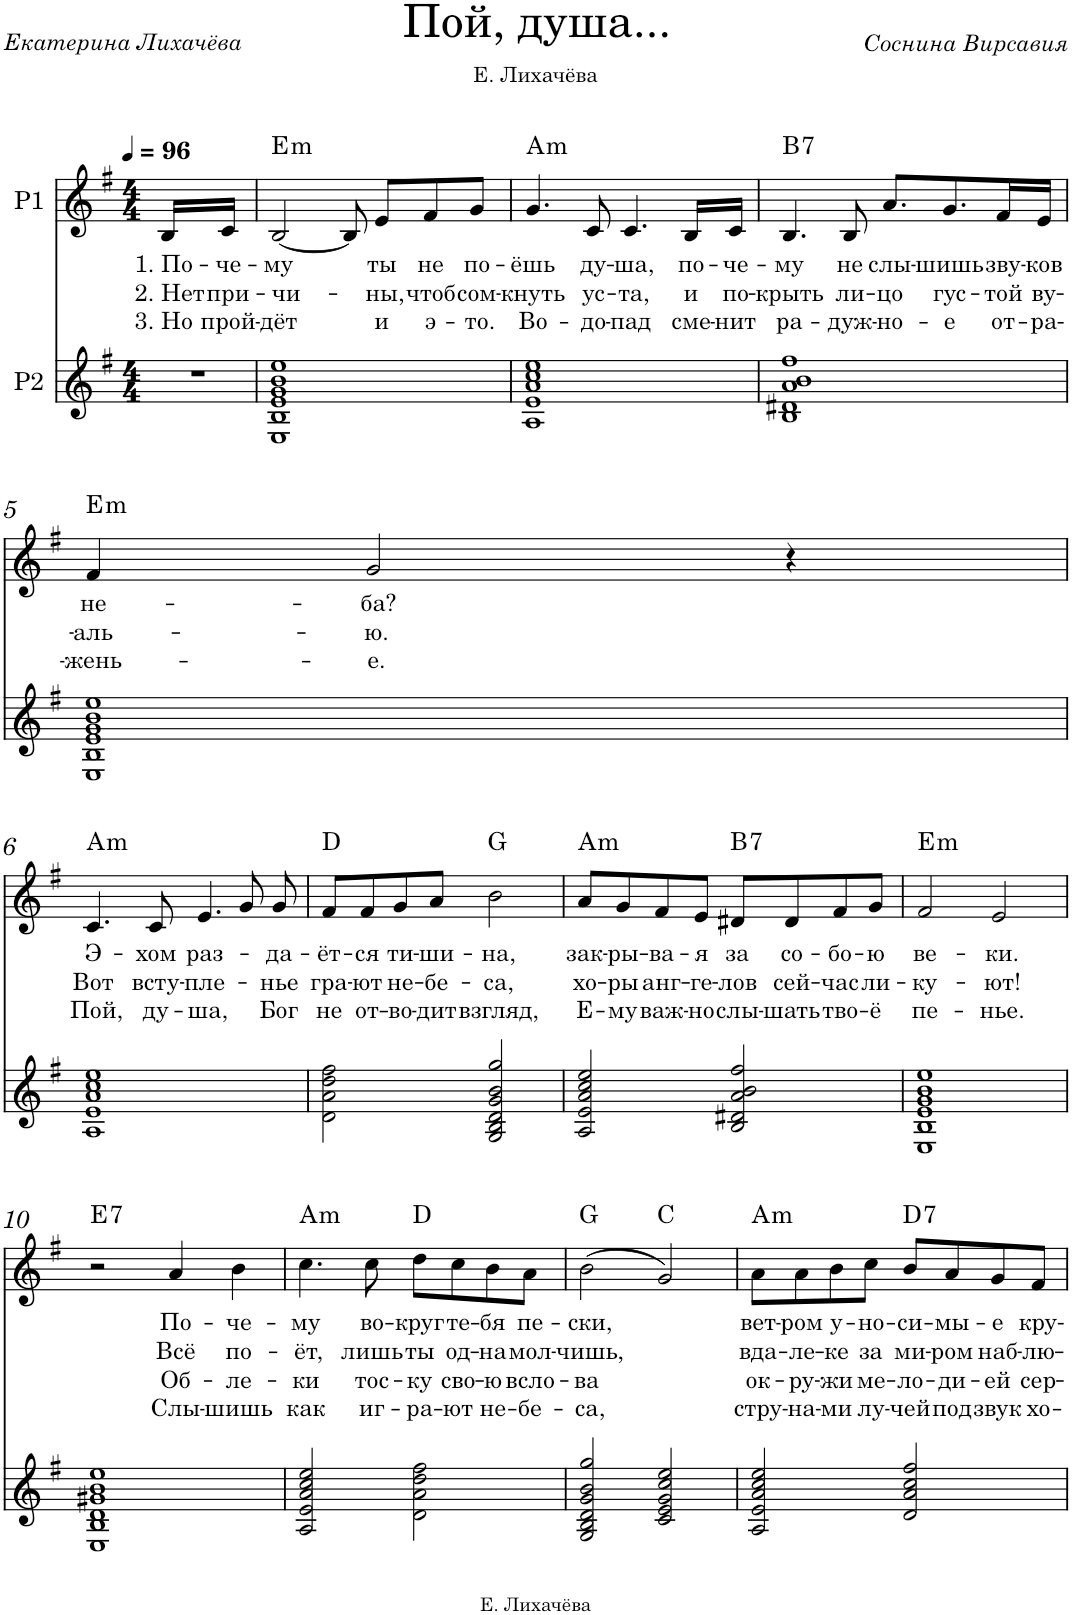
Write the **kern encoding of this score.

**kern	**kern	**text	**text	**text	**text	**harte
*part2	*part1	*part1	*part1	*part1	*part1	*part1
*staff2	*staff1	*staff1	*staff1	*staff1	*staff1	*
*I"P2	*I"P1	*	*	*	*	*
*clefG2	*clefG2	*	*	*	*	*
*Trd7c12	*	*	*	*	*	*
*k[f#]	*k[f#]	*	*	*	*	*
*G:	*G:	*	*	*	*	*
*M4/4	*M4/4	*	*	*	*	*
*MM96	*MM96	*	*	*	*	*
=1	=1	=1	=1	=1	=1	=1
!	!	!LO:LY:b	!LO:LY:b	!LO:LY:b	!	!
1r	16B/LL	1. По-	2. Нет	3. Но	.	.
!	!	!LO:LY:b	!LO:LY:b	!LO:LY:b	!	!
.	16c/JJ	-че-	при-	прой-	.	.
.	2..ryy	.	.	.	.	.
=2	=2	=2	=2	=2	=2	=2
!	!	!LO:LY:b	!LO:LY:b	!LO:LY:b	!	!LO:H:kt=m
1E 1B 1e 1g 1b 1ee	[<2B/	-му	-чи-	-дёт	.	E:min
.	8B/]	.	.	.	.	.
!	!	!LO:LY:b	!LO:LY:b	!LO:LY:b	!	!
.	8e/L	ты	-ны,	и	.	.
!	!	!LO:LY:b	!LO:LY:b	!LO:LY:b	!	!
.	8f#/	не	чтоб	э-	.	.
!	!	!LO:LY:b	!LO:LY:b	!LO:LY:b	!	!
.	8g/J	по-	сом-	-то.	.	.
=3	=3	=3	=3	=3	=3	=3
!	!	!LO:LY:b	!LO:LY:b	!LO:LY:b	!	!LO:H:kt=m
1A 1e 1a 1cc 1ee	4.g/	-ёшь	-кнуть	Во-	.	A:min
!	!	!LO:LY:b	!LO:LY:b	!LO:LY:b	!	!
.	8c/	ду-	ус-	-до-	.	.
!	!	!LO:LY:b	!LO:LY:b	!LO:LY:b	!	!
.	4.c/	-ша,	-та,	-пад	.	.
!	!	!LO:LY:b	!LO:LY:b	!LO:LY:b	!	!
.	16B/LL	по-	и	сме-	.	.
!	!	!LO:LY:b	!LO:LY:b	!LO:LY:b	!	!
.	16c/JJ	-че-	по-	-нит	.	.
=4	=4	=4	=4	=4	=4	=4
!	!	!LO:LY:b	!LO:LY:b	!LO:LY:b	!	!LO:H:kt=7
1B 1d#X 1a 1b 1ff#	4.B/	-му	-крыть	ра-	.	B:7
!	!	!LO:LY:b	!LO:LY:b	!LO:LY:b	!	!
.	8B/	не	ли-	-дуж-	.	.
!	!	!LO:LY:b	!LO:LY:b	!LO:LY:b	!	!
.	8.a/L	слы-	-цо	-но-	.	.
!	!	!LO:LY:b	!LO:LY:b	!LO:LY:b	!	!
.	8.g/	-шишь	гус-	-е	.	.
!	!	!LO:LY:b	!LO:LY:b	!LO:LY:b	!	!
.	16f#/L	зву-	-той	от-	.	.
!	!	!LO:LY:b	!LO:LY:b	!LO:LY:b	!	!
.	16e/JJ	-ков	ву-	-ра-	.	.
!!LO:LB:g=z
=5	=5	=5	=5	=5	=5	=5
!	!	!LO:LY:b	!LO:LY:b	!LO:LY:b	!	!LO:H:kt=m
1E 1B 1e 1g 1b 1ee	4f#/	не-	-аль-	-жень-	.	E:min
!	!	!LO:LY:b	!LO:LY:b	!LO:LY:b	!	!
.	2g/	-ба?	-ю.	-е.	.	.
.	4r	.	.	.	.	.
!!LO:LB:g=z
=6	=6	=6	=6	=6	=6	=6
!	!	!LO:LY:b	!LO:LY:b	!LO:LY:b	!	!LO:H:kt=m
*	*^	*	*	*	*	*
1A 1e 1a 1cc 1ee	4.c/	2ryy	Э-	Вот	Пой,	.	A:min
!	!	!	!LO:LY:b	!LO:LY:b	!LO:LY:b	!	!
.	8c/	.	-хом	всту-	ду-	.	.
!	!	!	!LO:LY:b	!LO:LY:b	!LO:LY:b	!	!
.	4.e/	4ryy	раз-	-пле-	-ша,	.	.
.	.	8g/	.	.	.	.	.
!	!	!	!LO:LY:b	!LO:LY:b	!LO:LY:b	!	!
.	8g/	8ryy	-да-	-нье	Бог	.	.
=7	=7	=7	=7	=7	=7	=7	=7
!	!	!	!LO:LY:b	!LO:LY:b	!LO:LY:b	!	!
*	*v	*v	*	*	*	*	*
2d\ 2a\ 2dd\ 2ff#\	8f#/L	-ёт-	-гра-	не	.	D:maj
!	!	!LO:LY:b	!LO:LY:b	!LO:LY:b	!	!
.	8f#/	-ся	-ют	от-	.	.
!	!	!LO:LY:b	!LO:LY:b	!LO:LY:b	!	!
.	8g/	ти-	не-	-во-	.	.
!	!	!LO:LY:b	!LO:LY:b	!LO:LY:b	!	!
.	8a/J	-ши-	-бе-	-дит	.	.
!	!	!LO:LY:b	!LO:LY:b	!LO:LY:b	!	!
2G/ 2B/ 2d/ 2g/ 2b/ 2gg/	2b\	-на,	-са,	взгляд,	.	G:maj
=8	=8	=8	=8	=8	=8	=8
!	!	!LO:LY:b	!LO:LY:b	!LO:LY:b	!	!LO:H:kt=m
2A/ 2e/ 2a/ 2cc/ 2ee/	8a/L	зак-	хо-	Е-	.	A:min
!	!	!LO:LY:b	!LO:LY:b	!LO:LY:b	!	!
.	8g/	-ры-	-ры	-му	.	.
!	!	!LO:LY:b	!LO:LY:b	!LO:LY:b	!	!
.	8f#/	-ва-	анг-	важ-	.	.
!	!	!LO:LY:b	!LO:LY:b	!LO:LY:b	!	!
.	8e/J	-я	-ге-	-но	.	.
!	!	!LO:LY:b	!LO:LY:b	!LO:LY:b	!	!LO:H:kt=7
2B/ 2d#X/ 2a/ 2b/ 2ff#/	8d#X/L	за	-лов	слы-	.	B:7
!	!	!LO:LY:b	!LO:LY:b	!LO:LY:b	!	!
.	8d#/	со-	сей-	-шать	.	.
!	!	!LO:LY:b	!LO:LY:b	!LO:LY:b	!	!
.	8f#/	-бо-	-час	тво-	.	.
!	!	!LO:LY:b	!LO:LY:b	!LO:LY:b	!	!
.	8g/J	-ю	ли-	-ё	.	.
=9	=9	=9	=9	=9	=9	=9
!	!	!LO:LY:b	!LO:LY:b	!LO:LY:b	!	!LO:H:kt=m
1E 1B 1e 1g 1b 1ee	2f#/	ве-	-ку-	пе-	.	E:min
!	!	!LO:LY:b	!LO:LY:b	!LO:LY:b	!	!
.	2e/	-ки.	-ют!	-нье.	.	.
!!LO:LB:g=z
=10	=10	=10	=10	=10	=10	=10
!	!	!	!	!	!	!LO:H:kt=7
1E 1B 1d 1g#X 1b 1ee	2r	.	.	.	.	E:7
!	!	!LO:LY:b	!LO:LY:b	!LO:LY:b	!LO:LY:b	!
.	4a/	По-	Всё	Об-	Слы-	.
!	!	!LO:LY:b	!LO:LY:b	!LO:LY:b	!LO:LY:b	!
.	4b\	-че-	по-	-ле-	-шишь	.
=11	=11	=11	=11	=11	=11	=11
!	!	!LO:LY:b	!LO:LY:b	!LO:LY:b	!LO:LY:b	!LO:H:kt=m
2A/ 2e/ 2a/ 2cc/ 2ee/	4.cc\	-му	-ёт,	-ки	как	A:min
!	!	!LO:LY:b	!LO:LY:b	!LO:LY:b	!LO:LY:b	!
.	8cc\	во-	лишь	тос-	иг-	.
!	!	!LO:LY:b	!LO:LY:b	!LO:LY:b	!LO:LY:b	!
2d\ 2a\ 2dd\ 2ff#\	8dd\L	-круг	ты	-ку	-ра-	D:maj
!	!	!LO:LY:b	!LO:LY:b	!LO:LY:b	!LO:LY:b	!
.	8cc\	те-	од-	сво-	-ют	.
!	!	!LO:LY:b	!LO:LY:b	!LO:LY:b	!LO:LY:b	!
.	8b\	-бя	-на	-ю	не-	.
!	!	!LO:LY:b	!LO:LY:b	!LO:LY:b	!LO:LY:b	!
.	8a\J	пе-	мол-	всло-	-бе-	.
=12	=12	=12	=12	=12	=12	=12
!	!	!LO:LY:b	!LO:LY:b	!LO:LY:b	!LO:LY:b	!
2G/ 2B/ 2d/ 2g/ 2b/ 2gg/	(2b\	-ски,	-чишь,	-ва	-са,	G:maj
2c/ 2e/ 2g/ 2cc/ 2ee/	2g/)	.	.	.	.	C:maj
=13	=13	=13	=13	=13	=13	=13
!	!	!LO:LY:b	!LO:LY:b	!LO:LY:b	!LO:LY:b	!LO:H:kt=m
2A/ 2e/ 2a/ 2cc/ 2ee/	8a\L	вет-	вда-	ок-	стру-	A:min
!	!	!LO:LY:b	!LO:LY:b	!LO:LY:b	!LO:LY:b	!
.	8a\	-ром	-ле-	-ру-	-на-	.
!	!	!LO:LY:b	!LO:LY:b	!LO:LY:b	!LO:LY:b	!
.	8b\	у-	-ке	-жи	-ми	.
!	!	!LO:LY:b	!LO:LY:b	!LO:LY:b	!LO:LY:b	!
.	8cc\J	-но-	за	ме-	лу-	.
!	!	!LO:LY:b	!LO:LY:b	!LO:LY:b	!LO:LY:b	!LO:H:kt=7
2d/ 2a/ 2cc/ 2ff#/	8b/L	-си-	ми-	-ло-	-чей	D:7
!	!	!LO:LY:b	!LO:LY:b	!LO:LY:b	!LO:LY:b	!
.	8a/	-мы-	-ром	-ди-	под	.
!	!	!LO:LY:b	!LO:LY:b	!LO:LY:b	!LO:LY:b	!
.	8g/	-е	наб-	-ей	звук	.
!	!	!LO:LY:b	!LO:LY:b	!LO:LY:b	!LO:LY:b	!
.	8f#/J	кру-	-лю-	сер-	хо-	.
=	=	=	=	=	=	=
*-	*-	*-	*-	*-	*-	*-
